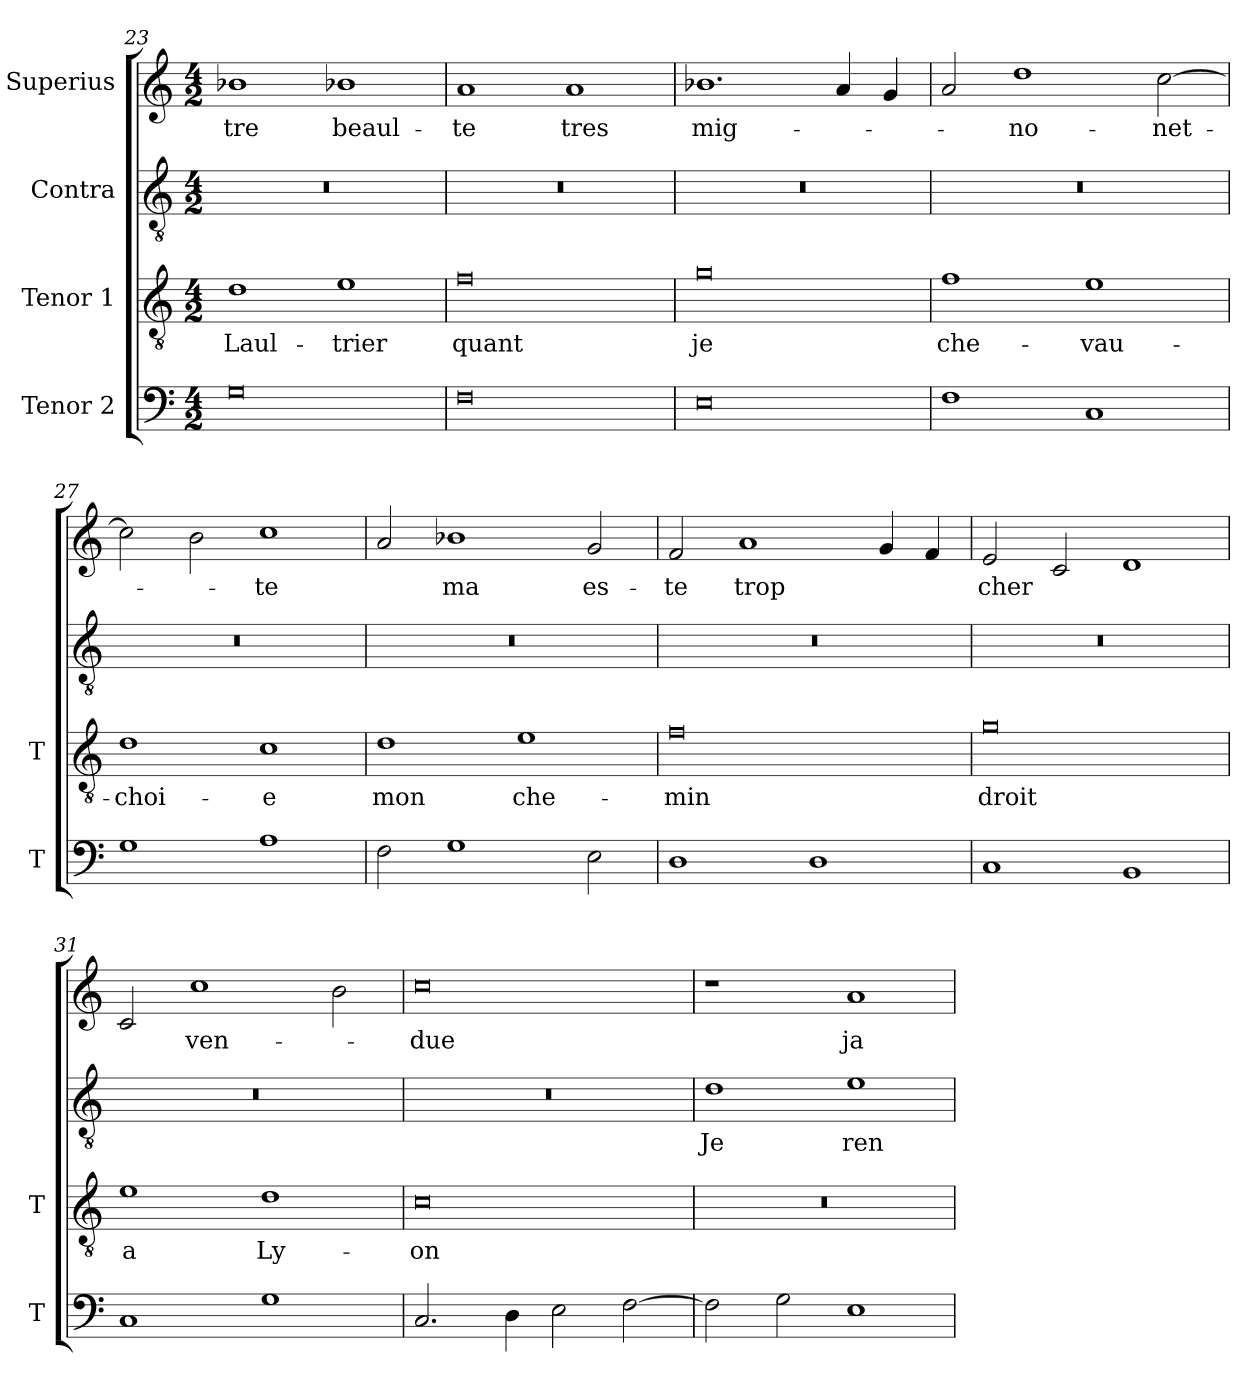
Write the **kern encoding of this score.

**kern	**kern	**text	**kern	**text	**kern	**text
*part4	*part3	*part3	*part2	*part2	*part1	*part1
*staff4	*staff3	*staff3	*staff2	*staff2	*staff1	*staff1
*I"Tenor 2	*I"Tenor 1	*	*I"Contra	*	*I"Superius	*
*I'T	*I'T	*	*	*	*	*
*clefF4	*clefGv2	*	*clefGv2	*	*clefG2	*
*M4/2	*M4/2	*	*M4/2	*	*M4/2	*
=23	=23	=23	=23	=23	=23	=23
0G	1d	Laul-	0r	.	1b-X	-tre
.	1e	-trier	.	.	1b-X	beaul-
=24	=24	=24	=24	=24	=24	=24
0F	0f	-quant	0r	.	1a	-te
.	.	.	.	.	1a	-tres
=25	=25	=25	=25	=25	=25	=25
0E	0g	-je	0r	.	1.b-X	mig-
.	.	.	.	.	4a	.
.	.	.	.	.	4g	.
=26	=26	=26	=26	=26	=26	=26
1F	1f	che-	0r	.	2a	.
.	.	.	.	.	1dd	-no-
1C	1e	-vau-	.	.	.	.
.	.	.	.	.	[2cc	-net-
=27	=27	=27	=27	=27	=27	=27
1G	1d	-choi-	0r	.	2cc]	.
.	.	.	.	.	2b	.
1A	1c	-e	.	.	1cc	-te
=28	=28	=28	=28	=28	=28	=28
2F	1d	-mon	0r	.	2a	.
1G	.	.	.	.	1b-X	-ma
.	1e	che-	.	.	.	.
2E	.	.	.	.	2g	es-
=29	=29	=29	=29	=29	=29	=29
1D	0f	-min	0r	.	2f	-te
.	.	.	.	.	1a	-trop
1D	.	.	.	.	.	.
.	.	.	.	.	4g	.
.	.	.	.	.	4f	.
=30	=30	=30	=30	=30	=30	=30
1C	0g	-droit	0r	.	2e	-cher
.	.	.	.	.	2c	.
1BB	.	.	.	.	1d	.
=31	=31	=31	=31	=31	=31	=31
1C	1e	-a	0r	.	2c	.
.	.	.	.	.	1cc	ven-
1G	1d	Ly-	.	.	.	.
.	.	.	.	.	2b	.
=32	=32	=32	=32	=32	=32	=32
2.C	0c	-on	0r	.	0cc	-due
4D	.	.	.	.	.	.
2E	.	.	.	.	.	.
[2F	.	.	.	.	.	.
=33	=33	=33	=33	=33	=33	=33
2F]	0r	.	1d	-Je	1r	.
2G	.	.	.	.	.	.
1E	.	.	1e	ren-	1a	ja-
=	=	=	=	=	=	=
*-	*-	*-	*-	*-	*-	*-
